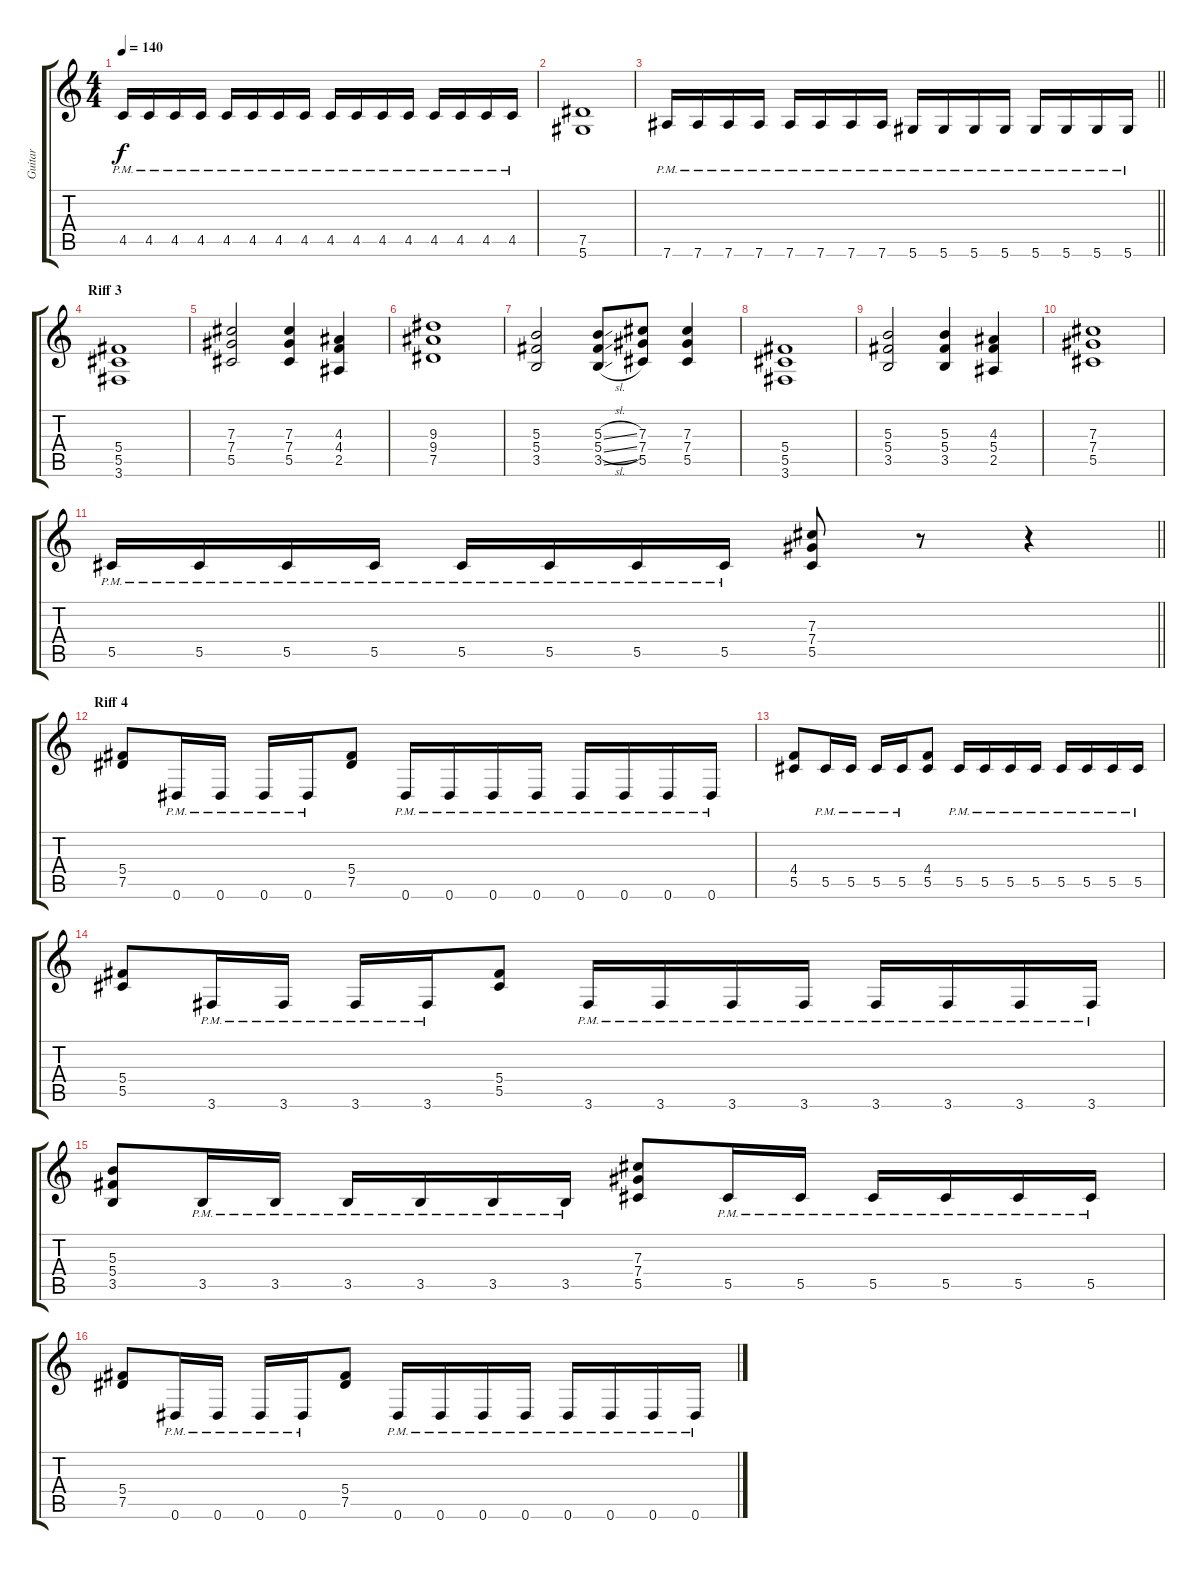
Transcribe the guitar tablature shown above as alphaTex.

\track ("Guitar" "Guitar") {instrument distortionguitar}
\staff {score tabs}
\tuning (Eb4 Bb3 Gb3 Db3 Ab2 Eb2) {hide}
\ts (4 4)
\tempo 140
\clef g2
\ks c
4.5{pm}.16{dy f} 4.5{pm}.16 4.5{pm}.16 4.5{pm}.16 4.5{pm}.16 4.5{pm}.16 4.5{pm}.16 4.5{pm}.16 4.5{pm}.16 4.5{pm}.16 4.5{pm}.16 4.5{pm}.16 4.5{pm}.16 4.5{pm}.16 4.5{pm}.16 4.5{pm}.16 |
(7.5 5.6).1 |
\barLineRight lightlight
7.6{pm}.16 7.6{pm}.16 7.6{pm}.16 7.6{pm}.16 7.6{pm}.16 7.6{pm}.16 7.6{pm}.16 7.6{pm}.16 5.6{pm}.16 5.6{pm}.16 5.6{pm}.16 5.6{pm}.16 5.6{pm}.16 5.6{pm}.16 5.6{pm}.16 5.6{pm}.16 |
\section ("" "Riff 3")
(5.4 5.5 3.6).1 |
(7.3 7.4 5.5).2 (7.3 7.4 5.5).4 (4.3 4.4 2.5).4 |
(9.3 9.4 7.5).1 |
(5.3 5.4 3.5).2 (5.3{sl} 5.4{sl} 3.5{sl}).8 (7.3 7.4 5.5).8 (7.3 7.4 5.5).4 |
(5.4 5.5 3.6).1 |
(5.3 5.4 3.5).2 (5.3 5.4 3.5).4 (4.3 5.4 2.5).4 |
(7.3 7.4 5.5).1 |
\barLineRight lightlight
5.5{pm}.16 5.5{pm}.16 5.5{pm}.16 5.5{pm}.16 5.5{pm}.16 5.5{pm}.16 5.5{pm}.16 5.5{pm}.16 (7.3 7.4 5.5).8 r.8 r.4 |
\section ("" "Riff 4")
(5.4 7.5).8 0.6{pm}.16 0.6{pm}.16 0.6{pm}.16 0.6{pm}.16 (5.4 7.5).8 0.6{pm}.16 0.6{pm}.16 0.6{pm}.16 0.6{pm}.16 0.6{pm}.16 0.6{pm}.16 0.6{pm}.16 0.6{pm}.16 |
(4.4 5.5).8 5.5{pm}.16 5.5{pm}.16 5.5{pm}.16 5.5{pm}.16 (4.4 5.5).8 5.5{pm}.16 5.5{pm}.16 5.5{pm}.16 5.5{pm}.16 5.5{pm}.16 5.5{pm}.16 5.5{pm}.16 5.5{pm}.16 |
(5.4 5.5).8 3.6{pm}.16 3.6{pm}.16 3.6{pm}.16 3.6{pm}.16 (5.4 5.5).8 3.6{pm}.16 3.6{pm}.16 3.6{pm}.16 3.6{pm}.16 3.6{pm}.16 3.6{pm}.16 3.6{pm}.16 3.6{pm}.16 |
(5.3 5.4 3.5).8 3.5{pm}.16 3.5{pm}.16 3.5{pm}.16 3.5{pm}.16 3.5{pm}.16 3.5{pm}.16 (7.3 7.4 5.5).8 5.5{pm}.16 5.5{pm}.16 5.5{pm}.16 5.5{pm}.16 5.5{pm}.16 5.5{pm}.16 |
(5.4 7.5).8 0.6{pm}.16 0.6{pm}.16 0.6{pm}.16 0.6{pm}.16 (5.4 7.5).8 0.6{pm}.16 0.6{pm}.16 0.6{pm}.16 0.6{pm}.16 0.6{pm}.16 0.6{pm}.16 0.6{pm}.16 0.6{pm}.16
